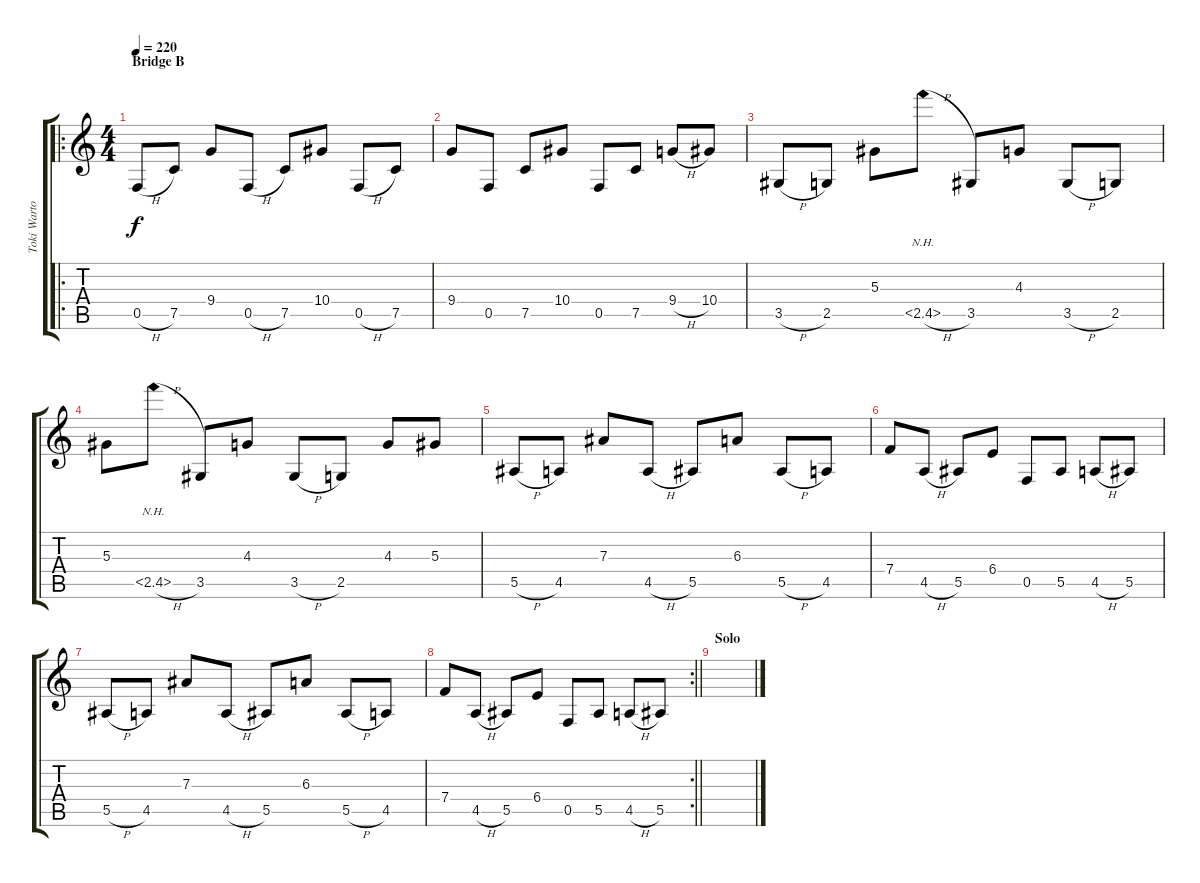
\track ("Toki Wartooth (Rhythm Guitar)" "Toki Warto") {instrument distortionguitar}
\staff {score tabs}
\tuning (C4 G3 Eb3 Bb2 F2 C2) {hide}
\ro
\ts (4 4)
\section ("" "Bridge B")
\tempo 220
\clef g2
\ks c
0.5{h}.8{dy f} 7.5.8 9.4.8 0.5{h}.8 7.5.8 10.4.8 0.5{h}.8 7.5.8 |
9.4.8 0.5.8 7.5.8 10.4.8 0.5.8 7.5.8 9.4{h}.8 10.4.8 |
3.5{h}.8 2.5.8 5.3.8 2.5{nh h}.8 3.5.8 4.3.8 3.5{h}.8 2.5.8 |
5.3.8 2.5{nh h}.8 3.5.8 4.3.8 3.5{h}.8 2.5.8 4.3.8 5.3.8 |
5.5{h}.8 4.5.8 7.3.8 4.5{h}.8 5.5.8 6.3.8 5.5{h}.8 4.5.8 |
7.4.8 4.5{h}.8 5.5.8 6.4.8 0.5.8 5.5.8 4.5{h}.8 5.5.8 |
5.5{h}.8 4.5.8 7.3.8 4.5{h}.8 5.5.8 6.3.8 5.5{h}.8 4.5.8 |
\rc 2
\barLineRight lightlight
7.4.8 4.5{h}.8 5.5.8 6.4.8 0.5.8 5.5.8 4.5{h}.8 5.5.8 |
\section ("" "Solo")
